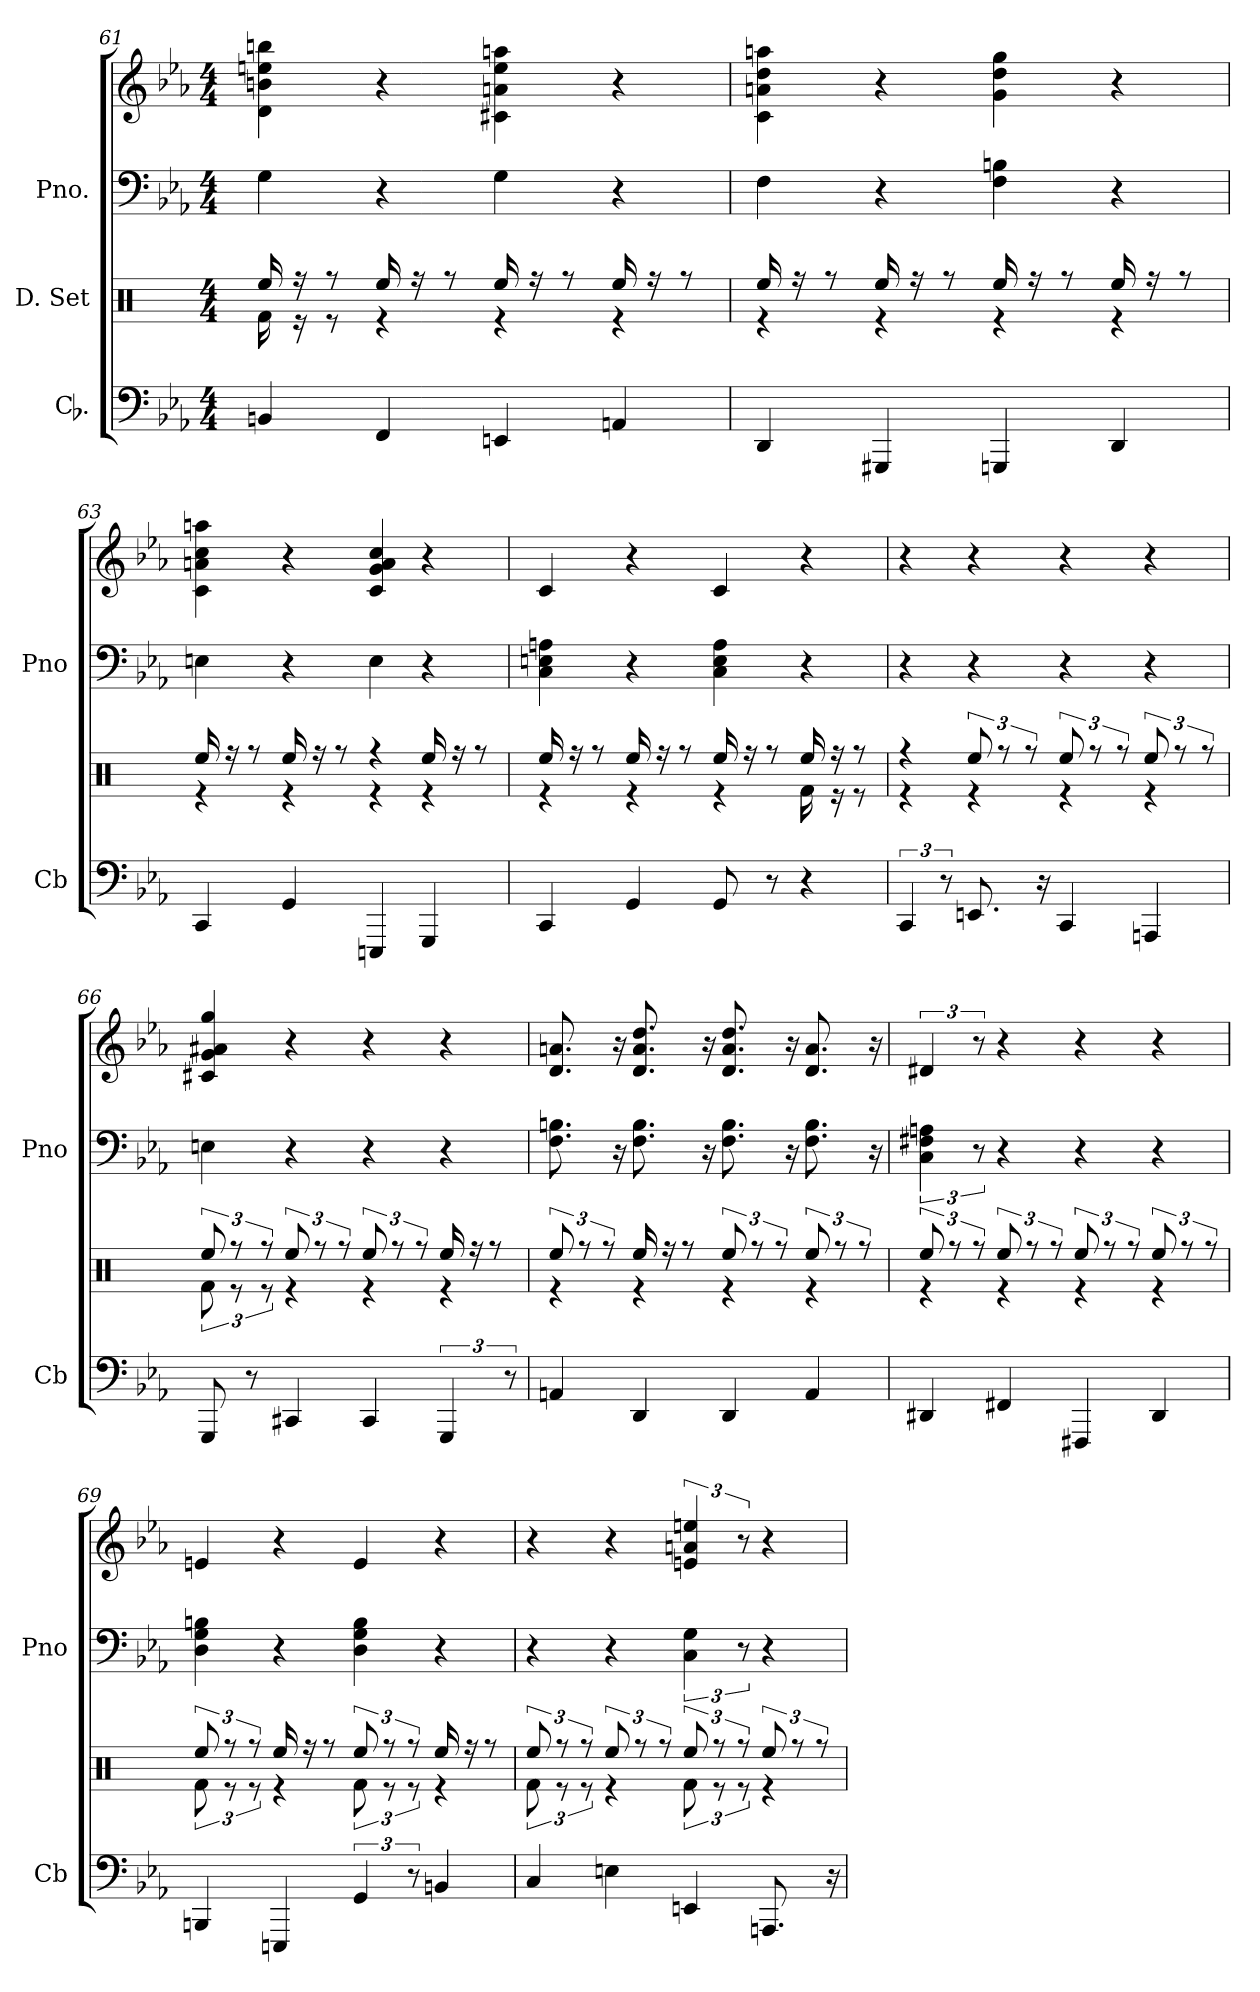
**kern	**kern	**kern	**kern
*part3	*part2	*part1	*part1
*staff4	*staff3	*staff2	*staff1
*I"Cb.	*I"D. Set	*I"Pno.	*
*I'Cb	*	*I'Pno	*
*clefF4	*clefX	*clefF4	*clefG2
*k[b-e-a-]	*k[]	*k[b-e-a-]	*k[b-e-a-]
*M4/4	*M4/4	*M4/4	*M4/4
=61	=61	=61	=61
*	*^	*	*
4BBn	16Rf\	16Ree/	4G	4d 4bn 4een 4bbn
.	16re	16rff	.	.
.	8re	8rff	.	.
4FF	4re	16Ree/	4r	4r
.	.	16rff	.	.
.	.	8rff	.	.
4EEn	4re	16Ree/	4G	4c#X 4an 4ee 4aan
.	.	16rff	.	.
.	.	8rff	.	.
4AAn	4re	16Ree/	4r	4r
.	.	16rff	.	.
.	.	8rff	.	.
=62	=62	=62	=62	=62
4DD	4re	16Ree/	4F	4c 4an 4dd 4aan
.	.	16rff	.	.
.	.	8rff	.	.
4GGG#X	4re	16Ree/	4r	4r
.	.	16rff	.	.
.	.	8rff	.	.
4GGGn	4re	16Ree/	4F 4Bn	4g 4dd 4gg
.	.	16rff	.	.
.	.	8rff	.	.
4DD	4re	16Ree/	4r	4r
.	.	16rff	.	.
.	.	8rff	.	.
=63	=63	=63	=63	=63
4CC	4re	16Ree/	4En	4c 4an 4cc 4aan
.	.	16rff	.	.
.	.	8rff	.	.
4GG	4re	16Ree/	4r	4r
.	.	16rff	.	.
.	.	8rff	.	.
4EEEn	4re	4rff	4E	4c 4g 4a 4cc
4GGG	4re	16Ree/	4r	4r
.	.	16rff	.	.
.	.	8rff	.	.
=64	=64	=64	=64	=64
4CC	4re	16Ree/	4C 4En 4An	4c
.	.	16rff	.	.
.	.	8rff	.	.
4GG	4re	16Ree/	4r	4r
.	.	16rff	.	.
.	.	8rff	.	.
8GG	4re	16Ree/	4C 4E 4A	4c
.	.	16rff	.	.
8r	.	8rff	.	.
4r	16Rf\	16Ree/	4r	4r
.	16re	16rff	.	.
.	8re	8rff	.	.
=65	=65	=65	=65	=65
6CC	4re	4rff	4r	4r
12r	.	.	.	.
8.EEn	4re	12Ree/	4r	4r
.	.	12rff	.	.
.	.	12rff	.	.
16r	.	.	.	.
4CC	4re	12Ree/	4r	4r
.	.	12rff	.	.
.	.	12rff	.	.
4AAAn	4re	12Ree/	4r	4r
.	.	12rff	.	.
.	.	12rff	.	.
=66	=66	=66	=66	=66
8GGG	12Rf\	12Ree/	4En	4c#X 4g 4a#X 4gg
.	12re	12rff	.	.
8r	.	.	.	.
.	12re	12rff	.	.
4CC#X	4re	12Ree/	4r	4r
.	.	12rff	.	.
.	.	12rff	.	.
4CC#	4re	12Ree/	4r	4r
.	.	12rff	.	.
.	.	12rff	.	.
6GGG	4re	16Ree/	4r	4r
.	.	16rff	.	.
.	.	8rff	.	.
12r	.	.	.	.
=67	=67	=67	=67	=67
4AAn	4re	12Ree/	8.F 8.Bn	8.d 8.an
.	.	12rff	.	.
.	.	12rff	.	.
.	.	.	16r	16r
4DD	4re	16Ree/	8.F 8.B	8.d 8.a 8.dd
.	.	16rff	.	.
.	.	8rff	.	.
.	.	.	16r	16r
4DD	4re	12Ree/	8.F 8.B	8.d 8.a 8.dd
.	.	12rff	.	.
.	.	12rff	.	.
.	.	.	16r	16r
4AA	4re	12Ree/	8.F 8.B	8.d 8.a
.	.	12rff	.	.
.	.	12rff	.	.
.	.	.	16r	16r
=68	=68	=68	=68	=68
4DD#X	4re	12Ree/	6C 6F#X 6An	6d#X
.	.	12rff	.	.
.	.	12rff	12r	12r
4FF#X	4re	12Ree/	4r	4r
.	.	12rff	.	.
.	.	12rff	.	.
4FFF#X	4re	12Ree/	4r	4r
.	.	12rff	.	.
.	.	12rff	.	.
4DD#	4re	12Ree/	4r	4r
.	.	12rff	.	.
.	.	12rff	.	.
=69	=69	=69	=69	=69
4BBBn	12Rf\	12Ree/	4D 4G 4Bn	4en
.	12re	12rff	.	.
.	12re	12rff	.	.
4EEEn	4re	16Ree/	4r	4r
.	.	16rff	.	.
.	.	8rff	.	.
6GG	12Rf\	12Ree/	4D 4G 4B	4e
.	12re	12rff	.	.
12r	12re	12rff	.	.
4BBn	4re	16Ree/	4r	4r
.	.	16rff	.	.
.	.	8rff	.	.
=70	=70	=70	=70	=70
4C	12Rf\	12Ree/	4r	4r
.	12re	12rff	.	.
.	12re	12rff	.	.
4En	4re	12Ree/	4r	4r
.	.	12rff	.	.
.	.	12rff	.	.
4EEn	12Rf\	12Ree/	6C 6G	6en 6an 6een
.	12re	12rff	.	.
.	12re	12rff	12r	12r
8.AAAn	4re	12Ree/	4r	4r
.	.	12rff	.	.
.	.	12rff	.	.
16r	.	.	.	.
*	*v	*v	*	*
=	=	=	=
*-	*-	*-	*-
